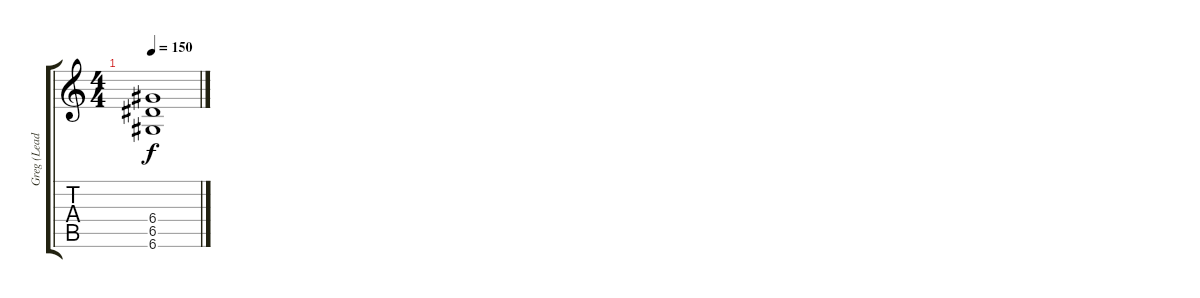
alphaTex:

\track ("Greg (Lead)" "Greg (Lead") {instrument overdrivenguitar}
\staff {score tabs}
\tuning (E4 B3 G3 D3 A2 D2) {hide}
\ts (4 4)
\tempo 150
\clef g2
\ks c
(6.4{t} 6.5{t} 6.6{t}).1{dy f}
